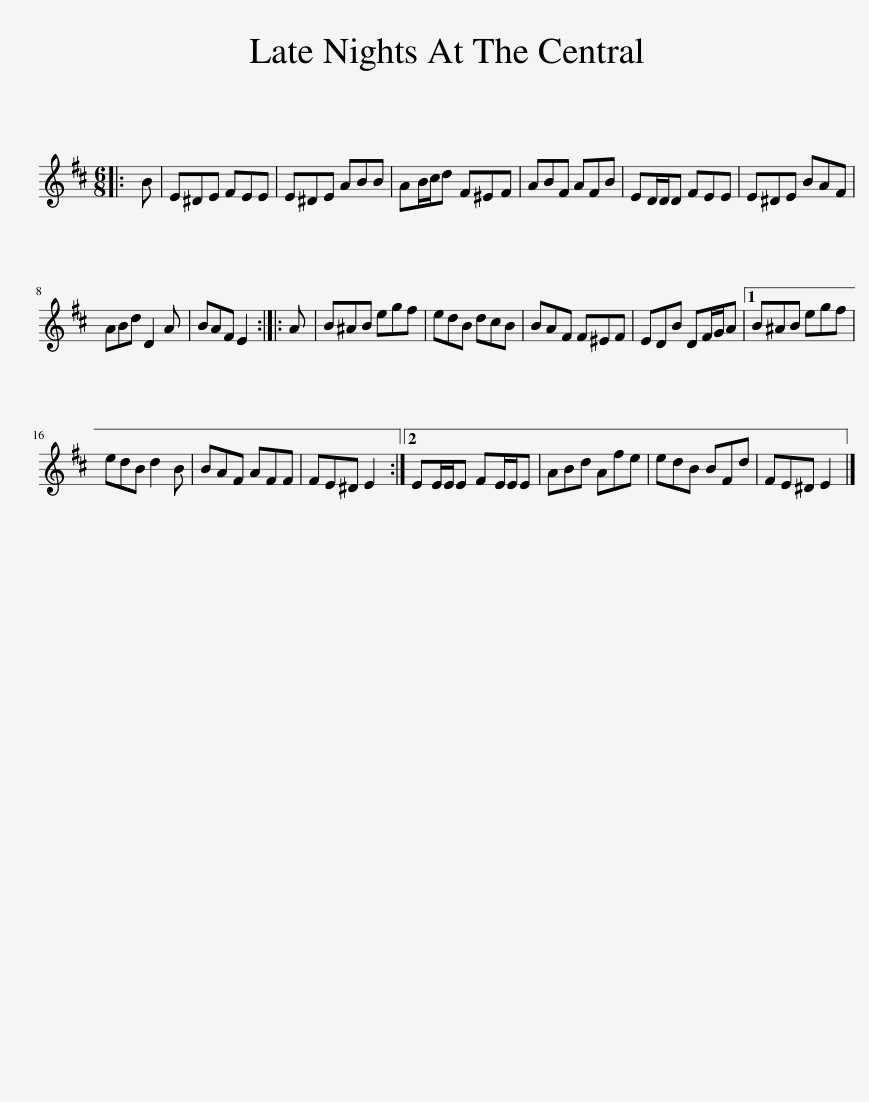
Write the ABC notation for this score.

X:1
L:1/8
M:6/8
I:linebreak $
K:D
V:1 treble
V:1
|: B | E^DE FEE | E^DE ABB | AB/c/d F^EF | ABF AFB | %5
 ED/D/D FEE | E^DE BAF |$ ABd D2 A | BAF E2 :: A | %10
 B^AB egf | edB dcB | BAF F^EF | EDB DF/G/A |1 B^AB egf |$ %15
 edB d2 B | BAF AFF | FE^D E2 :|2 EE/E/E FE/E/E | ABd Afe | %20
 edB BFd | FE^D E2 |] %22
